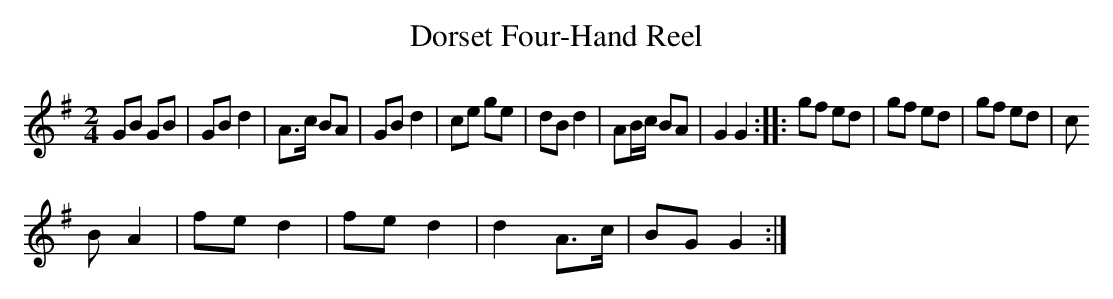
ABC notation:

X:1
T:Dorset Four-Hand Reel
M:2/4
L:1/8
K:G
GB GB|GBd2|A>c BA|GBd2|ce ge|dBd2|AB/2c/2 BA|G2 G2:|:gf ed|gf ed|gf ed|c
BA2|fed2|fed2|d2A>c|BG G2:|
